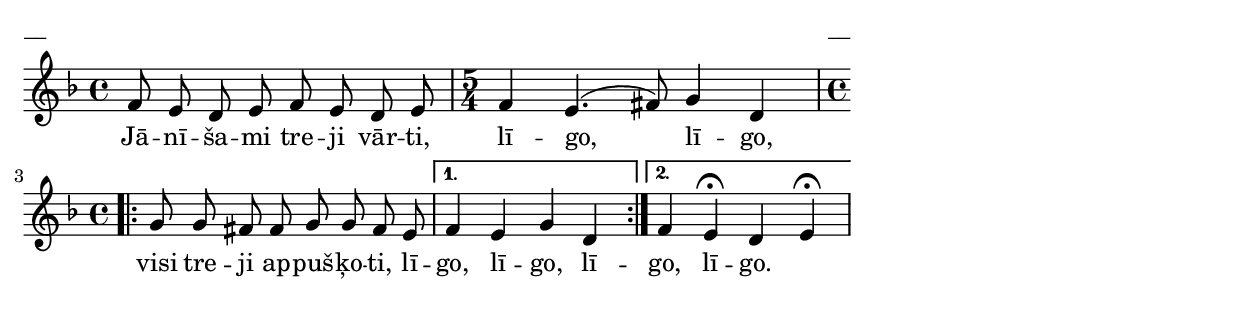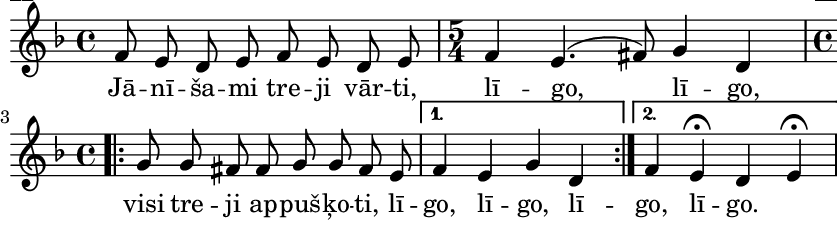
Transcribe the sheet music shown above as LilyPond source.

\version "2.13.18"
#(ly:set-option 'crop #t)

% \header {
%    title = "Jānīšami treji vārti"
% }
% Katrīna Riekstiņa, #57 (Grodi)
\paper {
line-width = 14\cm
left-margin = 0.4\cm
between-system-padding = 0.1\cm
between-system-space = 0.1\cm
}
\layout {
indent = #0
ragged-last = ##f
}


voiceA = \relative c' {
\clef "treble"
\key d \minor
\time 4/4
f8 e d e f e d e |
\time 5/4
f4 e4.( fis8) g4 d | 
\repeat volta 2 {
\time 4/4
g8 g fis fis g g fis e |
}
\alternative { { f4 e g d } { f e\fermata d e\fermata } }
} 


lyricA = \lyricmode {
Jā -- nī -- ša -- mi tre -- ji vār -- ti, 
lī -- go, lī -- go,
visi tre -- ji ap -- puš -- ķo -- ti, 
lī -- go, lī -- go, 
lī -- go, lī -- go.
}




fullScore = <<
\new Staff {
<<
\new Voice = "voiceA" { \voiceOne \autoBeamOff \voiceA }
\new Lyrics \lyricsto "voiceA" \lyricA
>>
}
>>

\score {
\fullScore
\header { piece = "__" opus = "__" }
}
\markup { \with-color #(x11-color 'white) \sans \smaller "__" }
\score {
\unfoldRepeats
\fullScore
\midi {
\context { \Staff \remove "Staff_performer" }
\context { \Voice \consists "Staff_performer" }
}
}


